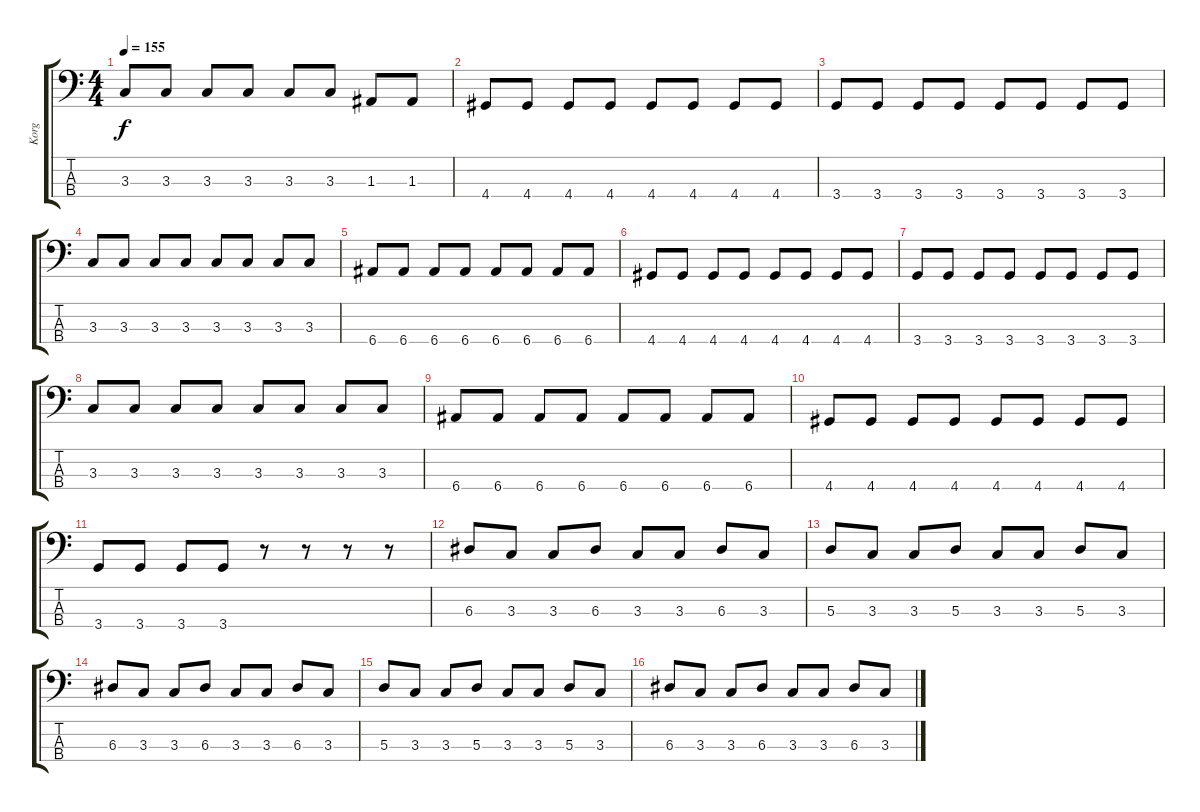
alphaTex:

\track ("Korg" "Korg") {instrument synthbass1}
\staff {score tabs}
\tuning (G2 D2 A1 E1) {hide}
\ts (4 4)
\tempo 155
\clef f4
\ks c
3.3.8{dy f} 3.3.8 3.3.8 3.3.8 3.3.8 3.3.8 1.3.8 1.3.8 |
4.4.8 4.4.8 4.4.8 4.4.8 4.4.8 4.4.8 4.4.8 4.4.8 |
3.4.8 3.4.8 3.4.8 3.4.8 3.4.8 3.4.8 3.4.8 3.4.8 |
3.3.8 3.3.8 3.3.8 3.3.8 3.3.8 3.3.8 3.3.8 3.3.8 |
6.4.8 6.4.8 6.4.8 6.4.8 6.4.8 6.4.8 6.4.8 6.4.8 |
4.4.8 4.4.8 4.4.8 4.4.8 4.4.8 4.4.8 4.4.8 4.4.8 |
3.4.8 3.4.8 3.4.8 3.4.8 3.4.8 3.4.8 3.4.8 3.4.8 |
3.3.8 3.3.8 3.3.8 3.3.8 3.3.8 3.3.8 3.3.8 3.3.8 |
6.4.8 6.4.8 6.4.8 6.4.8 6.4.8 6.4.8 6.4.8 6.4.8 |
4.4.8 4.4.8 4.4.8 4.4.8 4.4.8 4.4.8 4.4.8 4.4.8 |
3.4.8 3.4.8 3.4.8 3.4.8 r.8 r.8 r.8 r.8 |
6.3.8 3.3.8 3.3.8 6.3.8 3.3.8 3.3.8 6.3.8 3.3.8 |
5.3.8 3.3.8 3.3.8 5.3.8 3.3.8 3.3.8 5.3.8 3.3.8 |
6.3.8 3.3.8 3.3.8 6.3.8 3.3.8 3.3.8 6.3.8 3.3.8 |
5.3.8 3.3.8 3.3.8 5.3.8 3.3.8 3.3.8 5.3.8 3.3.8 |
6.3.8 3.3.8 3.3.8 6.3.8 3.3.8 3.3.8 6.3.8 3.3.8
